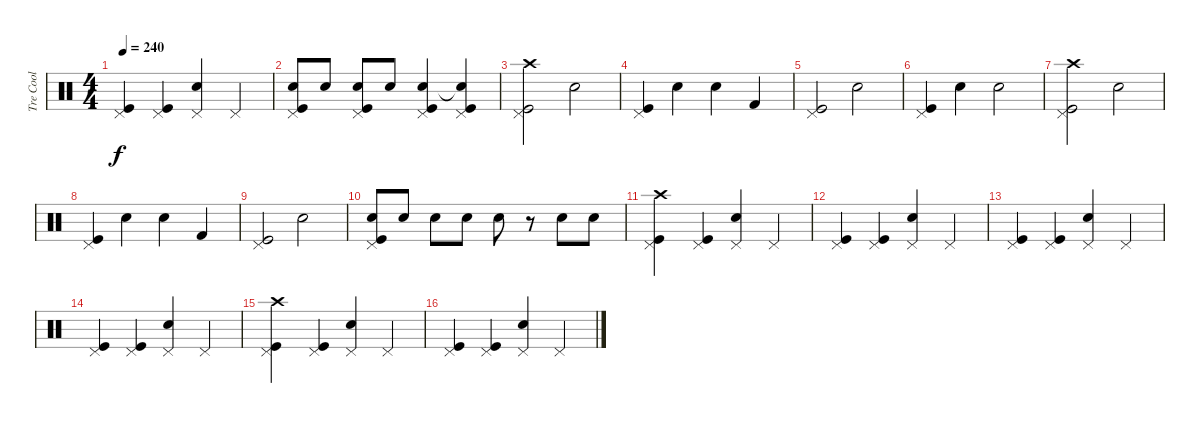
\track ("Tre Cool" "Tre Cool") {instrument percussion}
\staff {score}
\articulation defaults
\ts (4 4)
\tempo 240
\clef neutral
\ks c
("Pedal Hi-Hat (hit)" "Kick (hit)").4{dy f} ("Pedal Hi-Hat (hit)" "Kick (hit)").4 ("Pedal Hi-Hat (hit)" "Snare (hit) 2").4 "Pedal Hi-Hat (hit)".4 |
("Pedal Hi-Hat (hit)" "Kick (hit)" "Snare (hit) 2").8 "Snare (hit) 2".8 ("Pedal Hi-Hat (hit)" "Kick (hit)" "Snare (hit) 2").8 "Snare (hit) 2".8 ("Pedal Hi-Hat (hit)" "Kick (hit)" "Snare (hit) 2").4 ("Pedal Hi-Hat (hit)" "Kick (hit)" "Snare (hit)"{t}).4 |
("Pedal Hi-Hat (hit)" "Kick (hit)" "Crash high (hit)").2 "Snare (hit) 2".2 |
("Pedal Hi-Hat (hit)" "Kick (hit)").4 "Snare (hit) 2".4 "Snare (hit) 2".4 "Kick (hit) 2".4 |
("Pedal Hi-Hat (hit)" "Kick (hit)").2 "Snare (hit) 2".2 |
("Pedal Hi-Hat (hit)" "Kick (hit)").4 "Snare (hit) 2".4 "Snare (hit) 2".2 |
("Pedal Hi-Hat (hit)" "Kick (hit)" "Crash high (hit)").2 "Snare (hit) 2".2 |
("Pedal Hi-Hat (hit)" "Kick (hit)").4 "Snare (hit) 2".4 "Snare (hit) 2".4 "Kick (hit) 2".4 |
("Pedal Hi-Hat (hit)" "Kick (hit)").2 "Snare (hit) 2".2 |
("Pedal Hi-Hat (hit)" "Kick (hit)" "Snare (hit) 2").8 "Snare (hit) 2".8 "Snare (hit) 2".8 "Snare (hit) 2".8 "Snare (hit) 2".8 r.8 "Snare (hit) 2".8 "Snare (hit) 2".8 |
("Pedal Hi-Hat (hit)" "Kick (hit)" "Crash high (hit)").4 ("Pedal Hi-Hat (hit)" "Kick (hit)").4 ("Pedal Hi-Hat (hit)" "Snare (hit) 2").4 "Pedal Hi-Hat (hit)".4 |
("Pedal Hi-Hat (hit)" "Kick (hit)").4 ("Pedal Hi-Hat (hit)" "Kick (hit)").4 ("Pedal Hi-Hat (hit)" "Snare (hit) 2").4 "Pedal Hi-Hat (hit)".4 |
("Pedal Hi-Hat (hit)" "Kick (hit)").4 ("Pedal Hi-Hat (hit)" "Kick (hit)").4 ("Pedal Hi-Hat (hit)" "Snare (hit) 2").4 "Pedal Hi-Hat (hit)".4 |
("Pedal Hi-Hat (hit)" "Kick (hit)").4 ("Pedal Hi-Hat (hit)" "Kick (hit)").4 ("Pedal Hi-Hat (hit)" "Snare (hit) 2").4 "Pedal Hi-Hat (hit)".4 |
("Pedal Hi-Hat (hit)" "Kick (hit)" "Crash high (hit)").4 ("Pedal Hi-Hat (hit)" "Kick (hit)").4 ("Pedal Hi-Hat (hit)" "Snare (hit) 2").4 "Pedal Hi-Hat (hit)".4 |
("Pedal Hi-Hat (hit)" "Kick (hit)").4 ("Pedal Hi-Hat (hit)" "Kick (hit)").4 ("Pedal Hi-Hat (hit)" "Snare (hit) 2").4 "Pedal Hi-Hat (hit)".4
